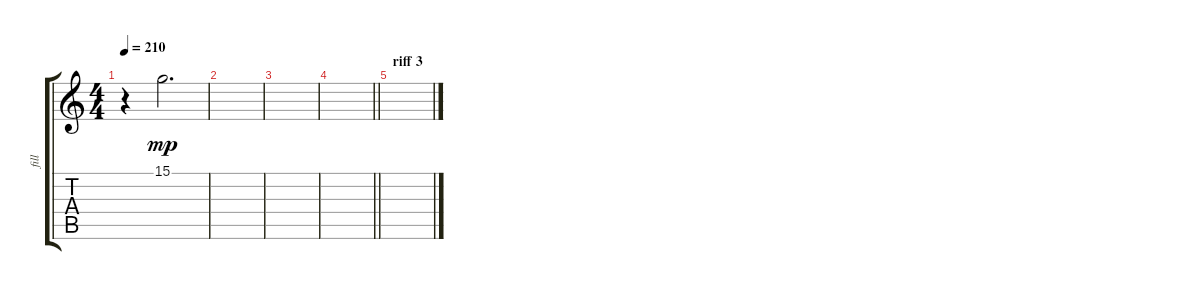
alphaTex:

\track ("fill" "fill") {instrument reversecymbal}
\staff {score tabs}
\tuning (E4 B3 G3 D3 A2 E2) {hide}
\ts (4 4)
\tempo 210
\clef g2
\ks c
r.4{dy mp} 15.1.2{d} |
|
|
\barLineRight lightlight
|
\section ("" "riff 3")
